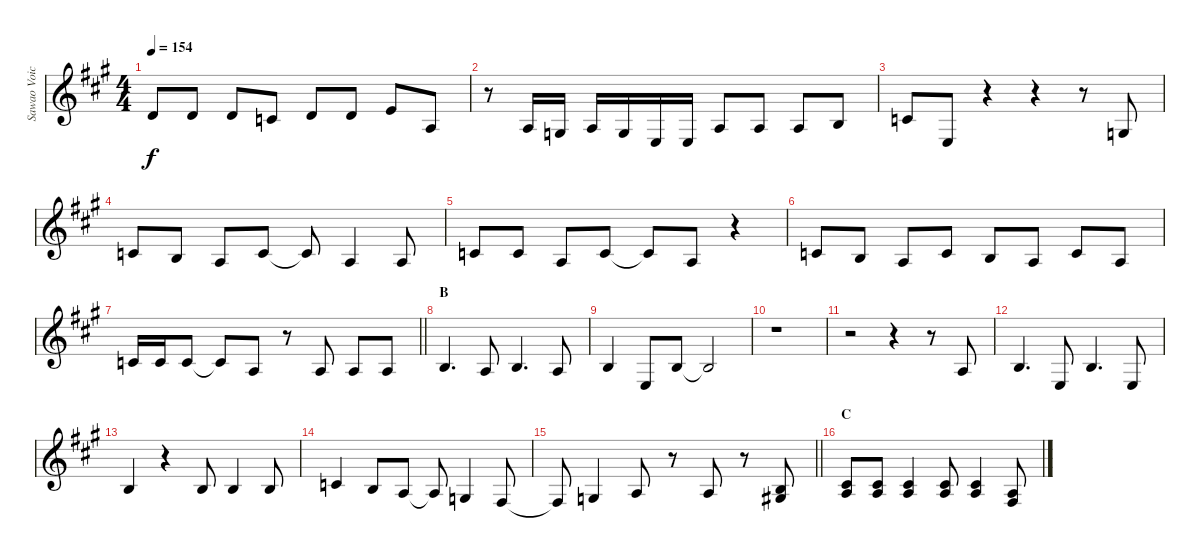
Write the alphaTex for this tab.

\track ("Sawao Voice" "Sawao Voic") {instrument synthbrass1}
\staff {score}
\tuning (E4 B3 G3 D3 A2 E2) {hide}
\ts (4 4)
\tempo 154
\clef g2
\ks a
3.2{t}.8{dy f} 3.2.8 3.2.8 1.2.8 3.2.8 3.2.8 0.1.8 2.3.8 |
r.8 2.3.16 0.3.16 2.3.16 0.3.16 2.4.16 2.4.16 2.3.8 2.3.8 2.3.8 0.2.8 |
1.2.8 2.4.8 r.4 r.4 r.8 0.3.8 |
1.2.8 0.2.8 2.3.8 1.2.8 1.2{t}.8 2.3.4 2.3.8 |
1.2.8 1.2.8 2.3.8 1.2.8 1.2{t}.8 2.3.8 r.4 |
1.2.8 0.2.8 2.3.8 1.2.8 0.2.8 2.3.8 1.2.8 2.3.8 |
\barLineRight lightlight
1.2.16 1.2.16 1.2.8 1.2{t}.8 2.3.8 r.8 2.3.8 2.3.8 2.3.8 |
\section ("" "B")
0.2.4{d} 2.3.8 0.2.4{d} 2.3.8 |
0.2.4 2.4.8 0.2.8 0.2{t}.2 |
r.1 |
r.2 r.4 r.8 2.3.8 |
0.2.4{d} 2.4.8 0.2.4{d} 2.4.8 |
0.2.4 r.4 0.2.8 0.2.4 0.2.8 |
1.2.4 0.2.8 2.3.8 2.3{t}.8 0.3.4 4.4.8 |
\barLineRight lightlight
4.4{t}.8 0.3.4 2.3.8 r.8 2.3.8 r.8 (0.2 1.3).8 |
\section ("" "C")
(2.2 2.3).8 (2.2 2.3).8 (2.2 2.3).4 (2.2 2.3).8 (2.2 2.3).4 (2.3 4.4).8
